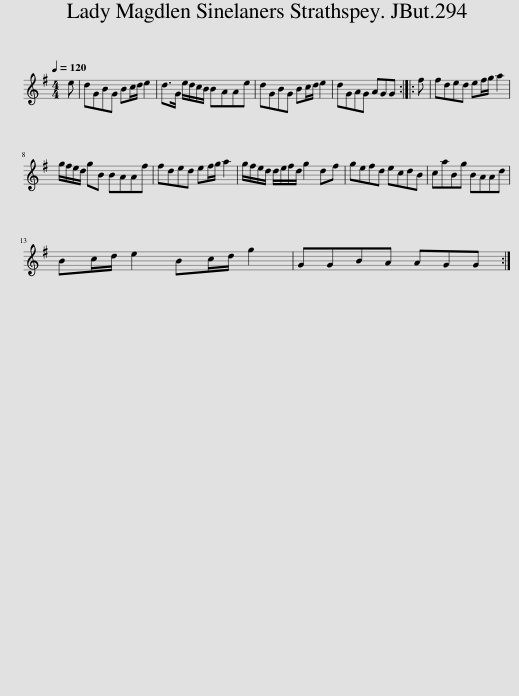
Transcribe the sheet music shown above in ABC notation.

X:1
L:1/8
Q:1/4=120
M:4/4
I:linebreak $
K:G
V:1 treble
V:1
 e | dGBG Bc/d/ e2 | d>G e/d/c/B/ BAAe | dGBG Bc/d/ e2 | dGAG AGG :: %5
 f | fded ef/g/ a2 |$ g/f/e/d/ gB BAAf | fded ef/g/ a2 | g/f/e/d/ d/e/f/d/ g2 df | %10
 gefd ecdB | caBg BAAd |$ Bc/d/ e2 Bc/d/ g2 | GGBA AGG :| %14
